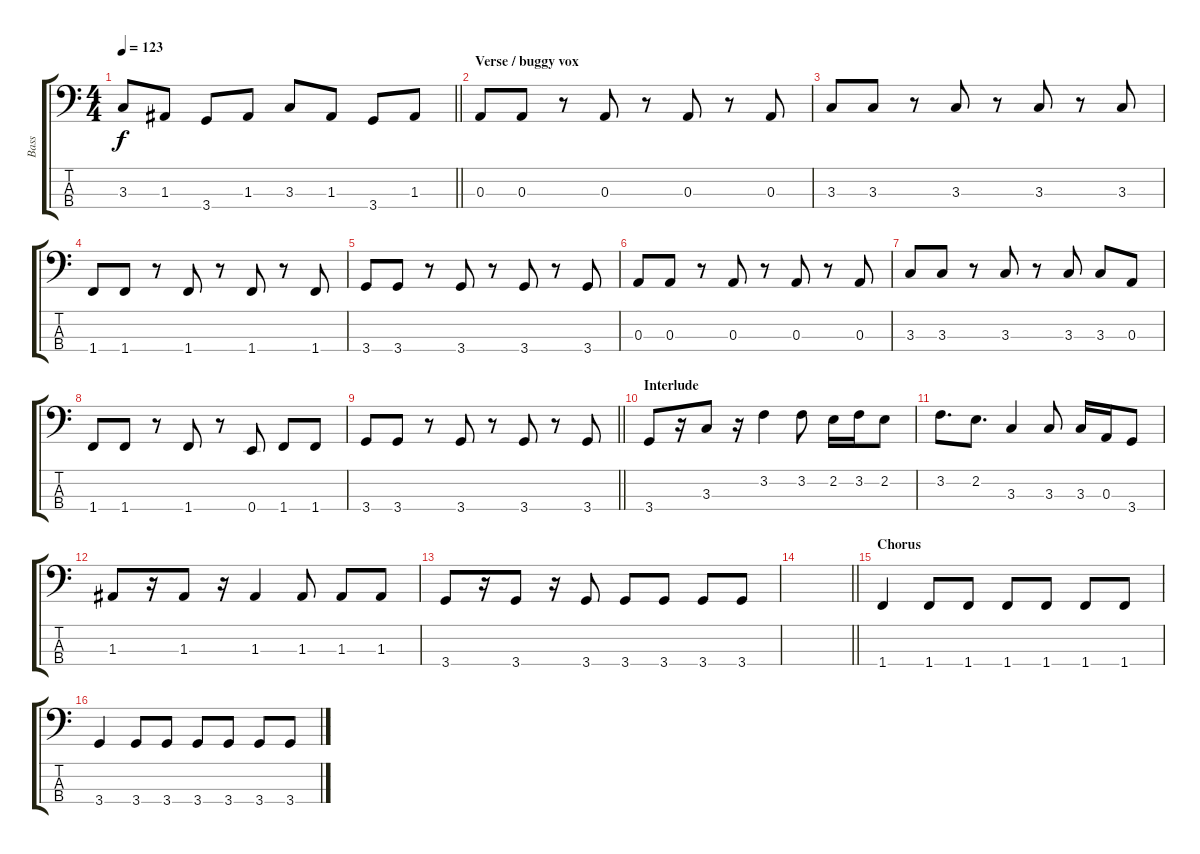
\track ("Bass" "Bass") {instrument electricbassfinger}
\staff {score tabs}
\tuning (G2 D2 A1 E1) {hide}
\ts (4 4)
\tempo 123
\clef f4
\barLineRight lightlight
\ks c
3.3.8{dy f} 1.3.8 3.4.8 1.3.8 3.3.8 1.3.8 3.4.8 1.3.8 |
\section ("" "Verse / buggy vox")
0.3.8 0.3.8 r.8 0.3.8 r.8 0.3.8 r.8 0.3.8 |
3.3.8 3.3.8 r.8 3.3.8 r.8 3.3.8 r.8 3.3.8 |
1.4.8 1.4.8 r.8 1.4.8 r.8 1.4.8 r.8 1.4.8 |
3.4.8 3.4.8 r.8 3.4.8 r.8 3.4.8 r.8 3.4.8 |
0.3.8 0.3.8 r.8 0.3.8 r.8 0.3.8 r.8 0.3.8 |
3.3.8 3.3.8 r.8 3.3.8 r.8 3.3.8 3.3.8 0.3.8 |
1.4.8 1.4.8 r.8 1.4.8 r.8 0.4.8 1.4.8 1.4.8 |
\barLineRight lightlight
3.4.8 3.4.8 r.8 3.4.8 r.8 3.4.8 r.8 3.4.8 |
\section ("" "Interlude")
3.4.8 r.16 3.3.8 r.16 3.2.4 3.2.8 2.2.16 3.2.16 2.2.8 |
3.2.8{d} 2.2.8{d} 3.3.4 3.3.8 3.3.16 0.3.16 3.4.8 |
1.3.8 r.16 1.3.8 r.16 1.3.4 1.3.8 1.3.8 1.3.8 |
3.4.8 r.16 3.4.8 r.16 3.4.8 3.4.8 3.4.8 3.4.8 3.4.8 |
\barLineRight lightlight
|
\section ("" "Chorus")
1.4.4 1.4.8 1.4.8 1.4.8 1.4.8 1.4.8 1.4.8 |
3.4.4 3.4.8 3.4.8 3.4.8 3.4.8 3.4.8 3.4.8
